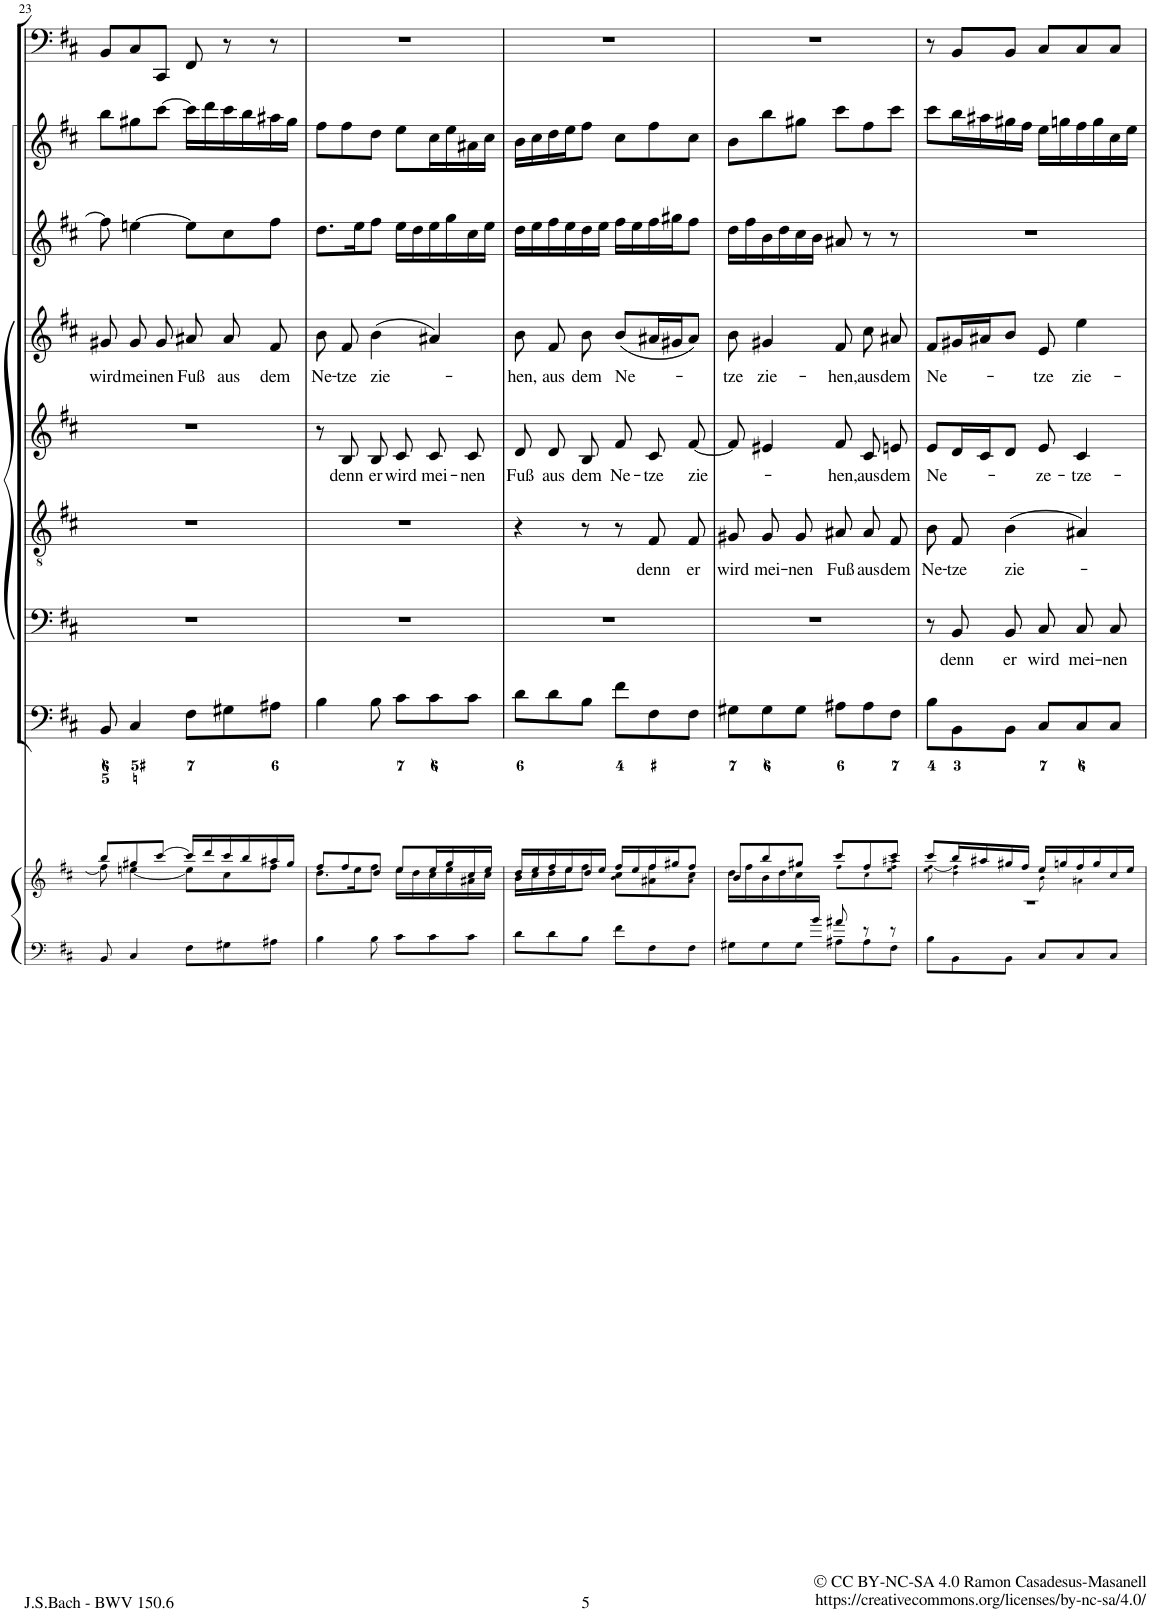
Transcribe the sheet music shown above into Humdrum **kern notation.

**kern	**kern	**kern	**kern	**text	**kern	**text	**kern	**text	**kern	**text	**kern	**kern	**kern
*part9	*part9	*part8	*part7	*part7	*part6	*part6	*part5	*part5	*part4	*part4	*part3	*part2	*part1
*staff10	*staff9	*staff8	*staff7	*staff7	*staff6	*staff6	*staff5	*staff5	*staff4	*staff4	*staff3	*staff2	*staff1
*I"Piano reduction	*	*I"Continuo	*I"Basso	*	*I"Tenore	*	*I"Alto	*	*I"Soprano	*	*I"Violino II	*I"Violino I	*I"Fagotto
*I'Pno	*	*	*	*	*	*	*	*	*	*	*I'Vln	*I'Vln	*
!!LO:PB:g=z
*clefF4	*clefG2	*clefF4	*clefF4	*	*clefGv2	*	*clefG2	*	*clefG2	*	*clefG2	*clefG2	*clefF4
*k[f#c#]	*k[f#c#]	*k[f#c#]	*k[f#c#]	*	*k[f#c#]	*	*k[f#c#]	*	*k[f#c#]	*	*k[f#c#]	*k[f#c#]	*k[f#c#]
*M6/8	*M6/8	*M6/8	*M6/8	*	*M6/8	*	*M6/8	*	*M6/8	*	*M6/8	*M6/8	*M6/8
=23	=23	=23	=23	=23	=23	=23	=23	=23	=23	=23	=23	=23	=23
*	*^	*	*	*	*	*	*	*	*	*	*	*	*
!	!	!	!	!	!	!	!	!	!	!	!LO:LY:b	!	!	!
8BB/	8bb/L	8ff#\]	8BB/	2.r	.	2.r	.	2.r	.	8g#X/	wird	8ff#\]	8bb\L	8BB/L
!	!	!	!	!	!	!	!	!	!	!	!LO:LY:b	!	!	!
4C#/	8gg#X/	[4een\	4C#/	.	.	.	.	.	.	8g#/	mei-	[4een\	8gg#X\	8C#/
!	!	!	!	!	!	!	!	!	!	!	!LO:LY:b	!	!	!
.	[8ccc#/J	.	.	.	.	.	.	.	.	8g#/	nen	.	[8ccc#\J	8CC#/J
!	!	!	!	!	!	!	!	!	!	!	!LO:LY:b	!	!	!
8F#\L	16ccc#/LL]	8ee\L]	8F#\L	.	.	.	.	.	.	8a#X/	Fuß	8ee\L]	16ccc#\LL]	8FF#/
.	16ddd/	.	.	.	.	.	.	.	.	.	.	.	16ddd\	.
!	!	!	!	!	!	!	!	!	!	!	!LO:LY:b	!	!	!
8G#X\	16ccc#/	8cc#\	8G#X\	.	.	.	.	.	.	8a#/	aus	8cc#\	16ccc#\	8r
.	16bb/	.	.	.	.	.	.	.	.	.	.	.	16bb\	.
!	!	!	!	!	!	!	!	!	!	!	!LO:LY:b	!	!	!
8A#X\J	16aa#X/	8ff#\J	8A#X\J	.	.	.	.	.	.	8f#/	dem	8ff#\J	16aa#X\	8r
.	16gg#/JJ	.	.	.	.	.	.	.	.	.	.	.	16gg#\JJ	.
=24	=24	=24	=24	=24	=24	=24	=24	=24	=24	=24	=24	=24	=24	=24
!	!	!	!	!	!	!	!	!	!	!	!LO:LY:b	!	!	!
4B\	8ff#/L	8.dd\L	4B\	2.r	.	2.r	.	8r	.	8b\	Ne-	8.dd\L	8ff#\L	2.r
!	!	!	!	!	!	!	!	!	!LO:LY:b	!	!LO:LY:b	!	!	!
.	8ff#/	.	.	.	.	.	.	8B/	denn	8f#/	-tze	.	8ff#\	.
.	.	16ee\K	.	.	.	.	.	.	.	.	.	16ee\K	.	.
!	!	!	!	!	!	!	!	!	!LO:LY:b	!	!LO:LY:b	!	!	!
8B\	8dd/J	8ff#\J	8B\	.	.	.	.	8B/	er	(4b\	zie-	8ff#\J	8dd\J	.
!	!	!	!	!	!	!	!	!	!LO:LY:b	!	!	!	!	!
8c#\L	8ee/L	16ee\LL	8c#\L	.	.	.	.	8c#/	wird	.	.	16ee\LL	8ee\L	.
.	.	16dd\	.	.	.	.	.	.	.	.	.	16dd\	.	.
!	!	!	!	!	!	!	!	!	!LO:LY:b	!	!	!	!	!
8c#\	16ee/L	16cc#\	8c#\	.	.	.	.	8c#/	mei-	4a#X/)	.	16ee\	16cc#\L	.
.	16gg/	16ee\	.	.	.	.	.	.	.	.	.	16gg\	16ee\	.
!	!	!	!	!	!	!	!	!	!LO:LY:b	!	!	!	!	!
8c#\J	16cc#/	16a#X\	8c#\J	.	.	.	.	8c#/	nen	.	.	16cc#\	16a#X\	.
.	16ee/JJ	16cc#\JJ	.	.	.	.	.	.	.	.	.	16ee\JJ	16cc#\JJ	.
=25	=25	=25	=25	=25	=25	=25	=25	=25	=25	=25	=25	=25	=25	=25
!	!	!	!	!	!	!	!	!	!LO:LY:b	!	!LO:LY:b	!	!	!
8d\L	16dd/LL	16b\LL	8d\L	2.r	.	4r	.	8d/	Fuß	8b\	-hen,	16dd\LL	16b\LL	2.r
.	16ee/	16cc#\	.	.	.	.	.	.	.	.	.	16ee\	16cc#\	.
!	!	!	!	!	!	!	!	!	!LO:LY:b	!	!LO:LY:b	!	!	!
8d\	16ff#/	16dd\	8d\	.	.	.	.	8d/	aus	8f#/	aus	16ff#\	16dd\	.
.	16ee/	16ee\J	.	.	.	.	.	.	.	.	.	16ee\	16ee\J	.
!	!	!	!	!	!	!	!	!	!LO:LY:b	!	!LO:LY:b	!	!	!
8B\J	16dd/	8ff#\J	8B\J	.	.	8r	.	8B/	dem	8b\	dem	16dd\	8ff#\J	.
.	16ee/JJ	.	.	.	.	.	.	.	.	.	.	16ee\JJ	.	.
!	!	!	!	!	!	!	!	!	!LO:LY:b	!	!LO:LY:b	!	!	!
8f#\L	16ff#/LL	8b!\ 8cc#\L	8f#\L	.	.	8r	.	8f#/	Ne-	(8b/L	Ne-	16ff#\LL	8cc#\L	.
.	16ee/	.	.	.	.	.	.	.	.	.	.	16ee\	.	.
!	!	!	!	!	!	!	!LO:LY:b	!	!LO:LY:b	!	!	!	!	!
8F#\	16ff#/	8a#X\ 8ff#\	8F#\	.	.	8F#/L	denn	8c#/	-tze	16a#X/L	.	16ff#\	8ff#\	.
.	16gg#X/J	.	.	.	.	.	.	.	.	16g#X/J	.	16gg#X\J	.	.
!	!	!	!	!	!	!	!LO:LY:b	!	!LO:LY:b	!	!	!	!	!
8F#\J	8ff#/J	8a#!\ 8cc#\J	8F#\J	.	.	8F#/J	er	[8f#/	zie-	8a#/J)	.	8ff#\J	8cc#\J	.
=26	=26	=26	=26	=26	=26	=26	=26	=26	=26	=26	=26	=26	=26	=26
*^	*	*	*	*	*	*	*	*	*	*	*	*	*	*
*	*^	*	*	*	*	*	*	*	*	*	*	*	*	*	*
!	!	!	!	!	!	!	!	!	!LO:LY:b	!	!	!	!LO:LY:b	!	!	!
16ryy	4.ryy	8G#X\L	8b/L	16dd\LL	8G#X\L	2.r	.	8G#X/L	wird	8f#/]	.	8b\	-tze	16dd\LL	8b\L	2.r
.	.	.	.	16ff#\	.	.	.	.	.	.	.	.	.	16ff#\	.	.
!	!	!	!	!	!	!	!	!	!LO:LY:b	!	!	!	!LO:LY:b	!	!	!
.	.	8G#\	8bb/	16b\	8G#\	.	.	8G#/	mei-	4e#X/	.	4g#X/	zie-	16b\	8bb\	.
.	.	.	.	16dd\	.	.	.	.	.	.	.	.	.	16dd\	.	.
!	!	!	!	!	!	!	!	!	!LO:LY:b	!	!	!	!	!	!	!
.	.	8G#\J	8gg#X/J	16cc#\	8G#\J	.	.	8G#/J	nen	.	.	.	.	16cc#\	8gg#X\J	.
16b/JJ	.	.	.	16ryy	.	.	.	.	.	.	.	.	.	16b\JJ	.	.
!	!	!	!	!	!	!	!	!	!LO:LY:b	!	!LO:LY:b	!	!LO:LY:b	!	!	!
4.ryy	8a#X/	8A#X\L	8ccc#/L	8ff#!\L	8A#X\L	.	.	8A#X/L	Fuß	8f#/	-hen,	8f#/	-hen,	8a#X/	8ccc#\L	.
!	!	!	!	!	!	!	!	!	!LO:LY:b	!	!LO:LY:b	!	!LO:LY:b	!	!	!
.	8r	8A#\	8ff#/	8cc#!\	8A#\	.	.	8A#/	aus	8c#/	aus	8cc#\	aus	8r	8ff#\	.
!	!	!	!	!	!	!	!	!	!LO:LY:b	!	!LO:LY:b	!	!LO:LY:b	!	!	!
.	8r	8F#\J	8ccc#/J	8ee!\ 8ff#!\ 8aa#X!\J	8F#\J	.	.	8F#/J	dem	8en/	dem	8a#X/	dem	8r	8ccc#\J	.
=27	=27	=27	=27	=27	=27	=27	=27	=27	=27	=27	=27	=27	=27	=27	=27	=27
*	*	*	*	*^	*	*	*	*	*	*	*	*	*	*	*	*
!	!	!	!	!	!	!	!	!	!	!LO:LY:b	!	!LO:LY:b	!	!LO:LY:b	!	!	!
*v	*v	*v	*	*	*	*	*	*	*	*	*	*	*	*	*	*	*
8B\L	8ccc#/L	8ee!\ [8ff#!\	2.r	8B\L	8r	.	8B/L	Ne-	8e/L	Ne-	8f#/L	Ne-	2.r	8ccc#\L	8r
!	!	!	!	!	!	!LO:LY:b	!	!LO:LY:b	!	!	!	!	!	!	!
8BB\	16bb/L	4dd!\ 4ff#!\]	.	8BB\	8BB/L	denn	8F#/J	-tze	16d/L	.	16g#X/L	.	.	16bb\L	8BB/L
.	16aa#X/	.	.	.	.	.	.	.	16c#/J	.	16a#X/J	.	.	16aa#X\	.
!	!	!	!	!	!	!LO:LY:b	!	!LO:LY:b	!	!	!	!	!	!	!
8BB\J	16gg#X/	.	.	8BB\J	8BB/J	er	(4B\	zie-	8d/J	.	8b/J	.	.	16gg#X\	8BB/J
.	16ff#/JJ	.	.	.	.	.	.	.	.	.	.	.	.	16ff#\JJ	.
!	!	!	!	!	!	!LO:LY:b	!	!	!	!LO:LY:b	!	!LO:LY:b	!	!	!
8C#/L	16ee/LL	8b!\	.	8C#/L	8C#/L	wird	.	.	8e/	-ze-	8e/	-tze	.	16ee\LL	8C#/L
.	16ggn/	.	.	.	.	.	.	.	.	.	.	.	.	16ggn\	.
!	!	!	!	!	!	!LO:LY:b	!	!	!	!LO:LY:b	!	!LO:LY:b	!	!	!
8C#/	16ff#/	4a#X!\	.	8C#/	8C#/	mei-	4A#X/)	.	4c#/	-tze-	4ee\	zie-	.	16ff#\	8C#/
.	16gg/	.	.	.	.	.	.	.	.	.	.	.	.	16gg\	.
!	!	!	!	!	!	!LO:LY:b	!	!	!	!	!	!	!	!	!
8C#/J	16cc#/	.	.	8C#/J	8C#/J	nen	.	.	.	.	.	.	.	16cc#\	8C#/J
.	16ee/JJ	.	.	.	.	.	.	.	.	.	.	.	.	16ee\JJ	.
*	*v	*v	*v	*	*	*	*	*	*	*	*	*	*	*	*
=	=	=	=	=	=	=	=	=	=	=	=	=	=
*-	*-	*-	*-	*-	*-	*-	*-	*-	*-	*-	*-	*-	*-
